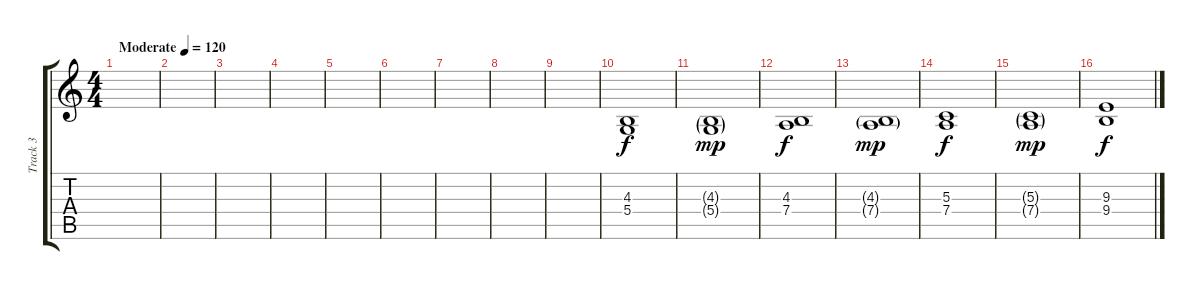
\track ("Track 3" "Track 3") {instrument cello}
\staff {score tabs}
\tuning (E4 B3 G3 D3 A2 E2) {hide}
\ts (4 4)
\tempo (120 "Moderate")
\clef g2
\ks c
|
|
|
|
|
|
|
|
|
(4.3 5.4).1 |
(4.3{g} 5.4{g}).1{dy mp} |
(4.3 7.4).1{dy f} |
(4.3{g} 7.4{g}).1{dy mp} |
(5.3 7.4).1{dy f} |
(5.3{g} 7.4{g}).1{dy mp} |
(9.3 9.4).1{dy f}
